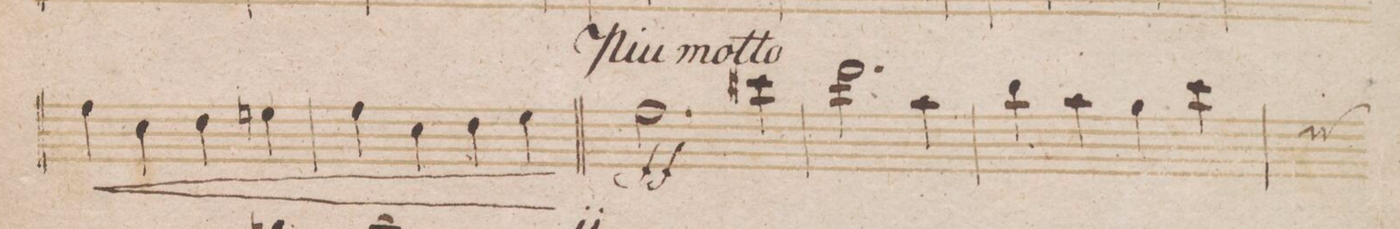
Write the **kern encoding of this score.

**kern	**dynam
*I"Oboe 1mo	*
*clefG2	*
*k[b-]	*
*met(c)	*
*M4/4	*
4ff\	<
4cc\	.
4dd\	.
4een\	.
=159	=159
4ff\	.
4cc\	.
4dd\	.
4ee\	[
=160||	=160||
2.ff\	ff
4ccc#X\	.
=161	=161
2.ddd\	.
4aa\	.
=162	=162
4bb-\	.
4aa\	.
4gg\	.
4ccc\	.
*custos:dd	*
=163	=163
*-	*-
